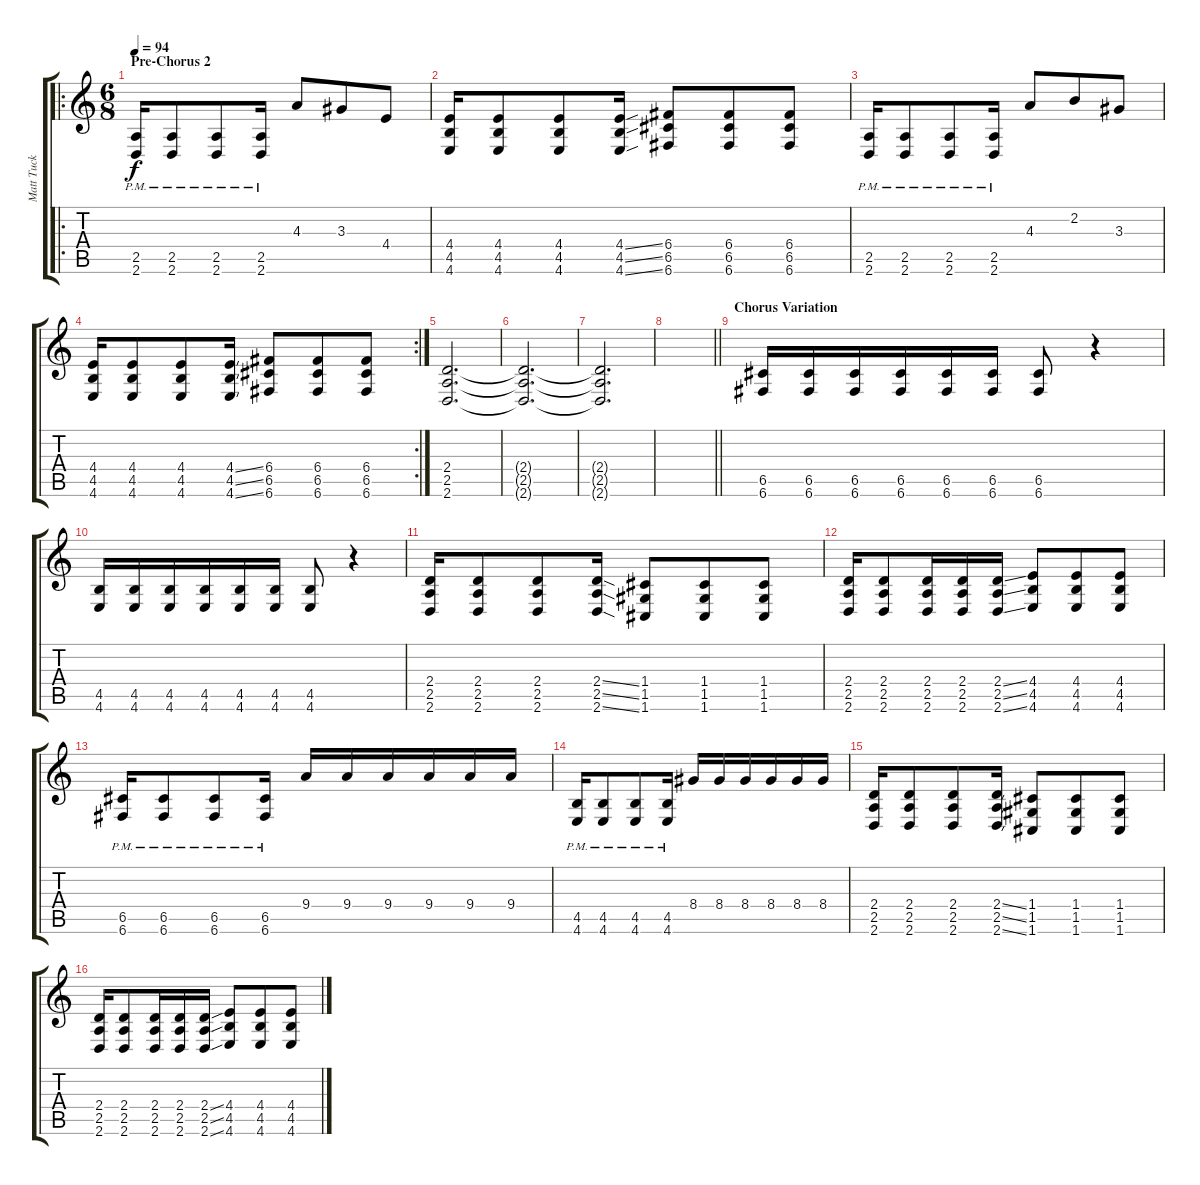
\track ("Matt Tuck" "Matt Tuck") {instrument overdrivenguitar}
\staff {score tabs}
\tuning (D4 A3 F3 C3 G2 C2) {hide}
\ro
\ts (6 8)
\section ("" "Pre-Chorus 2")
\tempo 94
\clef g2
\ks c
(2.5{pm} 2.6{pm}).16{dy f} (2.5{pm} 2.6{pm}).8 (2.5{pm} 2.6{pm}).8 (2.5{pm} 2.6{pm}).16 4.3.8 3.3.8 4.4.8 |
(4.4 4.5 4.6).16 (4.4 4.5 4.6).8 (4.4 4.5 4.6).8 (4.4{ss} 4.5{ss} 4.6{ss}).16 (6.4 6.5 6.6).8 (6.4 6.5 6.6).8 (6.4 6.5 6.6).8 |
(2.5{pm} 2.6{pm}).16 (2.5{pm} 2.6{pm}).8 (2.5{pm} 2.6{pm}).8 (2.5{pm} 2.6{pm}).16 4.3.8 2.2.8 3.3.8 |
\rc 2
(4.4 4.5 4.6).16 (4.4 4.5 4.6).8 (4.4 4.5 4.6).8 (4.4{ss} 4.5{ss} 4.6{ss}).16 (6.4 6.5 6.6).8 (6.4 6.5 6.6).8 (6.4 6.5 6.6).8 |
(2.4 2.5 2.6).2{d} |
(2.4{t} 2.5{t} 2.6{t}).2{d} |
(2.4{t} 2.5{t} 2.6{t}).2{d} |
\barLineRight lightlight
|
\section ("" "Chorus Variation")
(6.5 6.6).16 (6.5 6.6).16 (6.5 6.6).16 (6.5 6.6).16 (6.5 6.6).16 (6.5 6.6).16 (6.5 6.6).8 r.4 |
(4.5 4.6).16 (4.5 4.6).16 (4.5 4.6).16 (4.5 4.6).16 (4.5 4.6).16 (4.5 4.6).16 (4.5 4.6).8 r.4 |
(2.4 2.5 2.6).16 (2.4 2.5 2.6).8 (2.4 2.5 2.6).8 (2.4{ss} 2.5{ss} 2.6{ss}).16 (1.4 1.5 1.6).8 (1.4 1.5 1.6).8 (1.4 1.5 1.6).8 |
(2.4 2.5 2.6).16 (2.4 2.5 2.6).8 (2.4 2.5 2.6).16 (2.4 2.5 2.6).16 (2.4{ss} 2.5{ss} 2.6{ss}).16 (4.4 4.5 4.6).8 (4.4 4.5 4.6).8 (4.4 4.5 4.6).8 |
(6.5{pm} 6.6{pm}).16{balance 2 instrument distortionguitar} (6.5{pm} 6.6{pm}).8 (6.5{pm} 6.6{pm}).8 (6.5{pm} 6.6{pm}).16 9.4.16 9.4.16 9.4.16 9.4.16 9.4.16 9.4.16 |
(4.5{pm} 4.6{pm}).16 (4.5{pm} 4.6{pm}).8 (4.5{pm} 4.6{pm}).8 (4.5{pm} 4.6{pm}).16 8.4.16 8.4.16 8.4.16 8.4.16 8.4.16 8.4.16 |
(2.4 2.5 2.6).16 (2.4 2.5 2.6).8 (2.4 2.5 2.6).8 (2.4{ss} 2.5{ss} 2.6{ss}).16 (1.4 1.5 1.6).8 (1.4 1.5 1.6).8 (1.4 1.5 1.6).8 |
(2.4 2.5 2.6).16 (2.4 2.5 2.6).8 (2.4 2.5 2.6).16 (2.4 2.5 2.6).16 (2.4{ss} 2.5{ss} 2.6{ss}).16 (4.4 4.5 4.6).8 (4.4 4.5 4.6).8 (4.4 4.5 4.6).8
